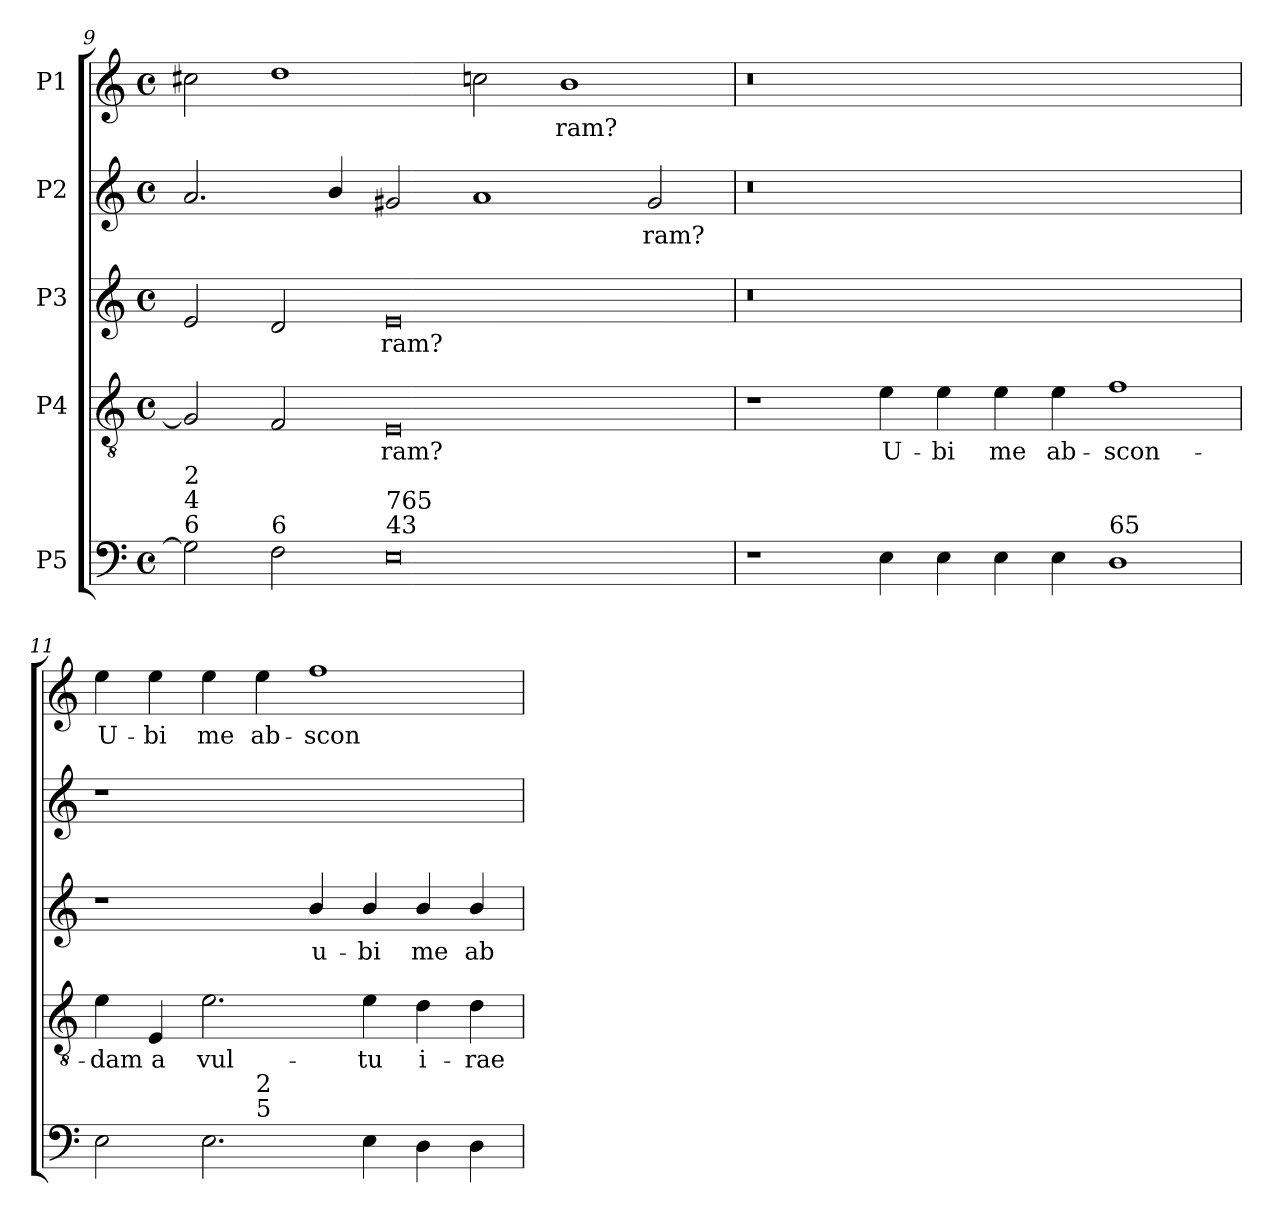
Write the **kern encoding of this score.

**kern	**kern	**text	**kern	**text	**kern	**text	**kern	**text
*part5	*part4	*part4	*part3	*part3	*part2	*part2	*part1	*part1
*staff5	*staff4	*staff4	*staff3	*staff3	*staff2	*staff2	*staff1	*staff1
*I"P5	*I"P4	*	*I"P3	*	*I"P2	*	*I"P1	*
*clefF4	*clefGv2	*	*clefG2	*	*clefG2	*	*clefG2	*
*	*ITrd7c12	*	*	*	*	*	*	*
*k[]	*k[]	*	*k[]	*	*k[]	*	*k[]	*
*C:	*C:	*	*C:	*	*C:	*	*C:	*
*M4/4	*M4/4	*	*M4/4	*	*M4/4	*	*M4/4	*
*met(c)	*met(c)	*	*met(c)	*	*met(c)	*	*met(c)	*
=9	=9	=9	=9	=9	=9	=9	=9	=9
!LO:TX:a:t=6	!	!	!	!	!	!	!	!
!LO:TX:t=4	!	!	!	!	!	!	!	!
!LO:TX:t=2	!	!	!	!	!	!	!	!
2Gi\]	2GGi/]	.	2ei/	.	2.ai/	.	2cc#Xi\	.
!LO:TX:a:t=6	!	!	!	!	!	!	!	!
2Fi\	2FFi/	.	2di/	.	.	.	1ddi	.
.	.	.	.	.	4bi/	.	.	.
!	!	!LO:LY:b:color=#000000	!	!	!	!	!	!
!LO:TX:a:t=43	!	!	!	!	!	!	!	!
!LO:TX:t=765	!	!	!	!	!	!	!	!
!	!	!	!	!LO:LY:b:color=#000000	!	!	!	!
0Ei	0EEi	-ram?	0ei	-ram?	2g#Xi/	.	.	.
.	.	.	.	.	1ai	.	2ccni\	.
!	!	!	!	!	!	!	!	!LO:LY:b:color=#000000
.	.	.	.	.	.	.	1bi	-ram?
!	!	!	!	!	!	!LO:LY:b:color=#000000	!	!
.	.	.	.	.	2g#i/	-ram?	.	.
!!LO:LB:g=z
=10	=10	=10	=10	=10	=10	=10	=10	=10
1r	1r	.	0.r	.	0.r	.	0.r	.
!	!	!LO:LY:b:color=#000000	!	!	!	!	!	!
4Ei\	4Ei\	U-	.	.	.	.	.	.
!	!	!LO:LY:b:color=#000000	!	!	!	!	!	!
4Ei\	4Ei\	-bi	.	.	.	.	.	.
!	!	!LO:LY:b:color=#000000	!	!	!	!	!	!
4Ei\	4Ei\	me	.	.	.	.	.	.
!	!	!LO:LY:b:color=#000000	!	!	!	!	!	!
4Ei\	4Ei\	ab-	.	.	.	.	.	.
!LO:TX:a:t=65	!	!	!	!	!	!	!	!
!	!	!LO:LY:b:color=#000000	!	!	!	!	!	!
1Di	1Fi	-scon-	.	.	.	.	.	.
=11	=11	=11	=11	=11	=11	=11	=11	=11
!	!	!LO:LY:b:color=#000000	!	!	!LO:N:vis=1	!	!	!
!	!	!	!	!	!	!	!	!LO:LY:b:color=#000000
*^	*	*	*	*	*	*	*	*
2Ei\	2.ryy	4Ei\	-dam	1r	.	1r	.	4eei\	U-
!	!	!	!LO:LY:b:color=#000000	!	!	!	!	!	!
!	!	!	!	!	!	!	!	!	!LO:LY:b:color=#000000
.	.	4EEi/	a	.	.	.	.	4eei\	-bi
!	!	!	!LO:LY:b:color=#000000	!	!	!	!	!	!
!	!	!	!	!	!	!	!	!	!LO:LY:b:color=#000000
2.Ei\	.	2.Ei\	vul-	.	.	.	.	4eei\	me
!	!LO:TX:a:t=5	!	!	!	!	!	!	!	!
!	!LO:TX:t=2	!	!	!	!	!	!	!	!
!	!	!	!	!	!	!	!	!	!LO:LY:b:color=#000000
.	1ryy	.	.	.	.	.	.	4eei\	ab-
!	!	!	!	!	!LO:LY:b:color=#000000	!	!	!	!
!	!	!	!	!	!	!	!	!	!LO:LY:b:color=#000000
.	.	.	.	4bi/	u-	1ryy	.	1ffi	-scon-
!	!	!	!LO:LY:b:color=#000000	!	!	!	!	!	!
!	!	!	!	!	!LO:LY:b:color=#000000	!	!	!	!
4Ei\	.	4Ei\	-tu	4bi/	-bi	.	.	.	.
!	!	!	!LO:LY:b:color=#000000	!	!	!	!	!	!
!	!	!	!	!	!LO:LY:b:color=#000000	!	!	!	!
4Di\	.	4Di\	i-	4bi/	me	.	.	.	.
!	!	!	!LO:LY:b:color=#000000	!	!	!	!	!	!
!	!	!	!	!	!LO:LY:b:color=#000000	!	!	!	!
4Di\	4ryy	4Di\	-rae	4bi/	ab-	.	.	.	.
*v	*v	*	*	*	*	*	*	*	*
=	=	=	=	=	=	=	=	=
*-	*-	*-	*-	*-	*-	*-	*-	*-
